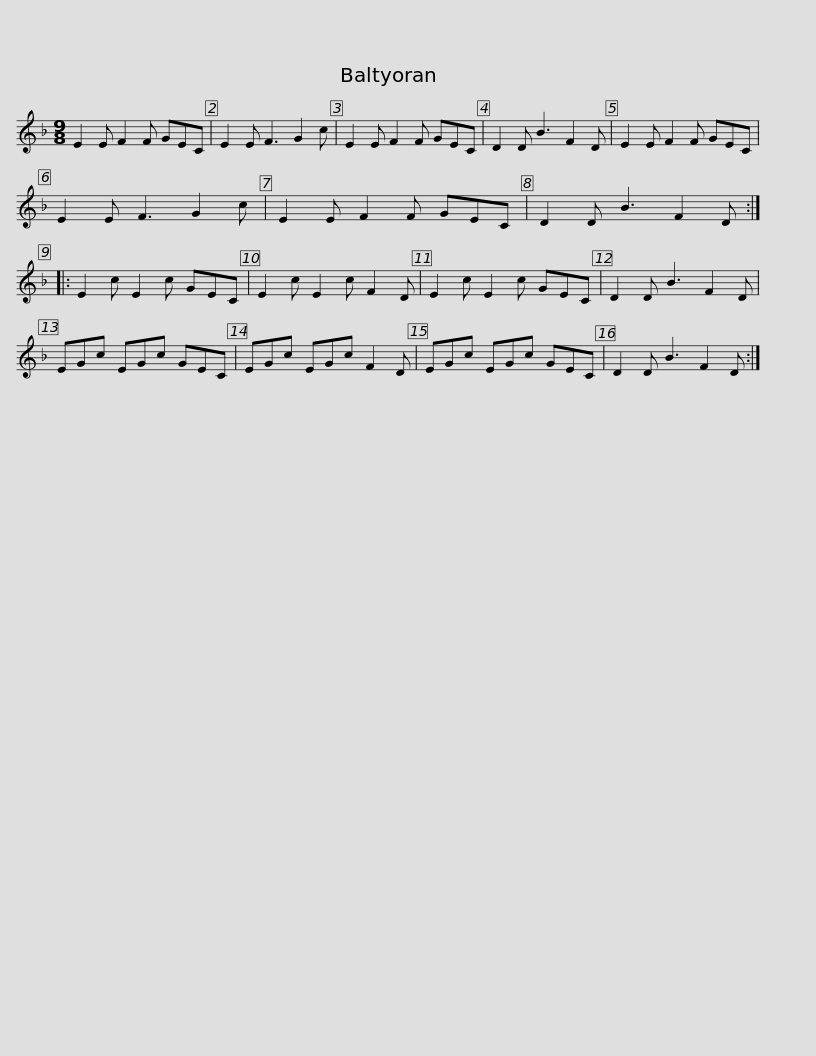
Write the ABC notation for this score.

X:1
L:1/8
M:9/8
I:linebreak $
K:F
V:1 treble
V:1
 E2 E F2 F GEC | E2 E F3 G2 c | E2 E F2 F GEC | D2 D B3 F2 D | E2 E F2 F GEC | %5
 E2 E F3 G2 c |$ E2 E F2 F GEC | D2 D B3 F2 D :: E2 c E2 c GEC | E2 c E2 c F2 D | %10
 E2 c E2 c GEC | D2 D B3 F2 D |$ EGc EGc GEC | EGc EGc F2 D | EGc EGc GEC | %15
 D2 D B3 F2 D :| %16
